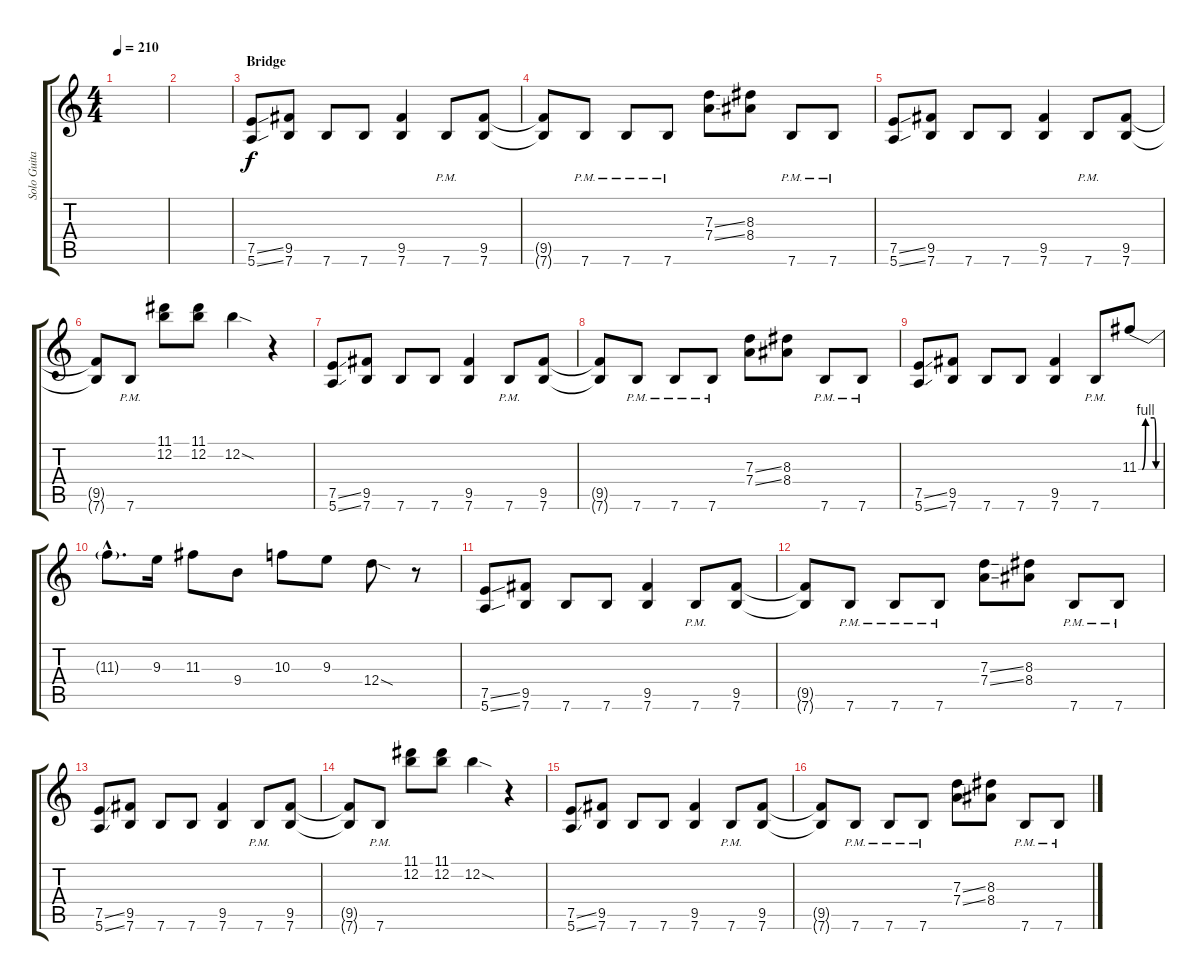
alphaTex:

\track ("Solo Guitar" "Solo Guita") {instrument distortionguitar}
\staff {score tabs}
\tuning (E4 B3 G3 D3 A2 E2) {hide}
\ts (4 4)
\tempo 210
\clef g2
\ks c
|
|
\section ("" "Bridge")
(7.5{ss} 5.6{ss}).8 (9.5 7.6).8 7.6.8 7.6.8 (9.5 7.6).4 7.6{pm}.8 (9.5 7.6).8 |
(9.5{t} 7.6{t}).8 7.6{pm}.8 7.6{pm}.8 7.6{pm}.8 (7.3{ss} 7.4{ss}).8 (8.3 8.4).8 7.6{pm}.8 7.6{pm}.8 |
(7.5{ss} 5.6{ss}).8 (9.5 7.6).8 7.6.8 7.6.8 (9.5 7.6).4 7.6{pm}.8 (9.5 7.6).8 |
(9.5{t} 7.6{t}).8 7.6{pm}.8 (11.1 12.2).8 (11.1 12.2).8 12.2{sod}.4 r.4 |
(7.5{ss} 5.6{ss}).8 (9.5 7.6).8 7.6.8 7.6.8 (9.5 7.6).4 7.6{pm}.8 (9.5 7.6).8 |
(9.5{t} 7.6{t}).8 7.6{pm}.8 7.6{pm}.8 7.6{pm}.8 (7.3{ss} 7.4{ss}).8 (8.3 8.4).8 7.6{pm}.8 7.6{pm}.8 |
(7.5{ss} 5.6{ss}).8 (9.5 7.6).8 7.6.8 7.6.8 (9.5 7.6).4 7.6{pm}.8 11.3{be (custom 0 0 10 0 20 4 45 4 50 0 60 0)}.8 |
11.3{hac t}.8{d} 9.3.16 11.3.8 9.4.8 10.3.8 9.3.8 12.4{sod}.8 r.8 |
(7.5{ss} 5.6{ss}).8 (9.5 7.6).8 7.6.8 7.6.8 (9.5 7.6).4 7.6{pm}.8 (9.5 7.6).8 |
(9.5{t} 7.6{t}).8 7.6{pm}.8 7.6{pm}.8 7.6{pm}.8 (7.3{ss} 7.4{ss}).8 (8.3 8.4).8 7.6{pm}.8 7.6{pm}.8 |
(7.5{ss} 5.6{ss}).8 (9.5 7.6).8 7.6.8 7.6.8 (9.5 7.6).4 7.6{pm}.8 (9.5 7.6).8 |
(9.5{t} 7.6{t}).8 7.6{pm}.8 (11.1 12.2).8 (11.1 12.2).8 12.2{sod}.4 r.4 |
(7.5{ss} 5.6{ss}).8 (9.5 7.6).8 7.6.8 7.6.8 (9.5 7.6).4 7.6{pm}.8 (9.5 7.6).8 |
(9.5{t} 7.6{t}).8 7.6{pm}.8 7.6{pm}.8 7.6{pm}.8 (7.3{ss} 7.4{ss}).8 (8.3 8.4).8 7.6{pm}.8 7.6{pm}.8
